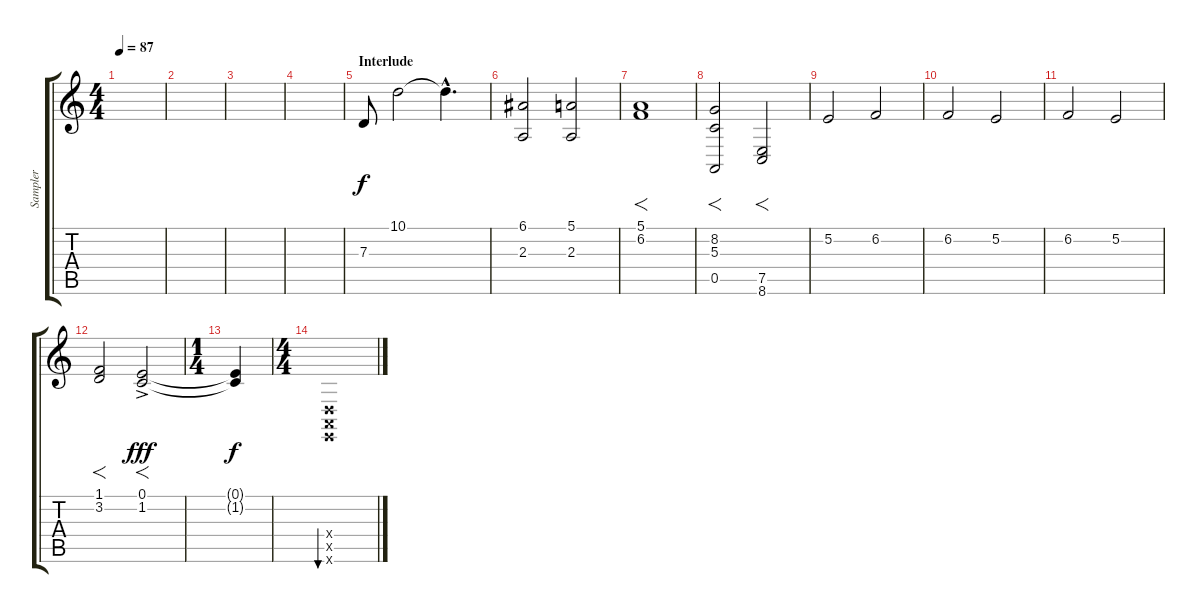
\track ("Sampler" "Sampler") {instrument pad5bowed}
\staff {score tabs}
\tuning (E4 B3 G3 D3 A2 E2) {hide}
\ts (4 4)
\tempo 87
\clef g2
\ks c
|
|
|
|
\section ("" "Interlude")
7.3.8 10.1.2 10.1{hac t}.4{d} |
(6.1 2.3).2 (5.1 2.3).2 |
(5.1 6.2).1{f} |
(8.2 5.3 0.5).2{f} (7.5 8.6).2{f} |
5.2.2 6.2.2 |
6.2.2 5.2.2 |
6.2.2 5.2.2 |
(1.1 3.2).2{f} (0.1 1.2{ac}).2{f dy fff} |
\ts (1 4)
(0.1{t} 1.2{t}).4{dy f} |
\ts (4 4)
(0.4{x} 0.5{x} 0.6{x}).1{bu 120 instrument acousticguitarnylon}
